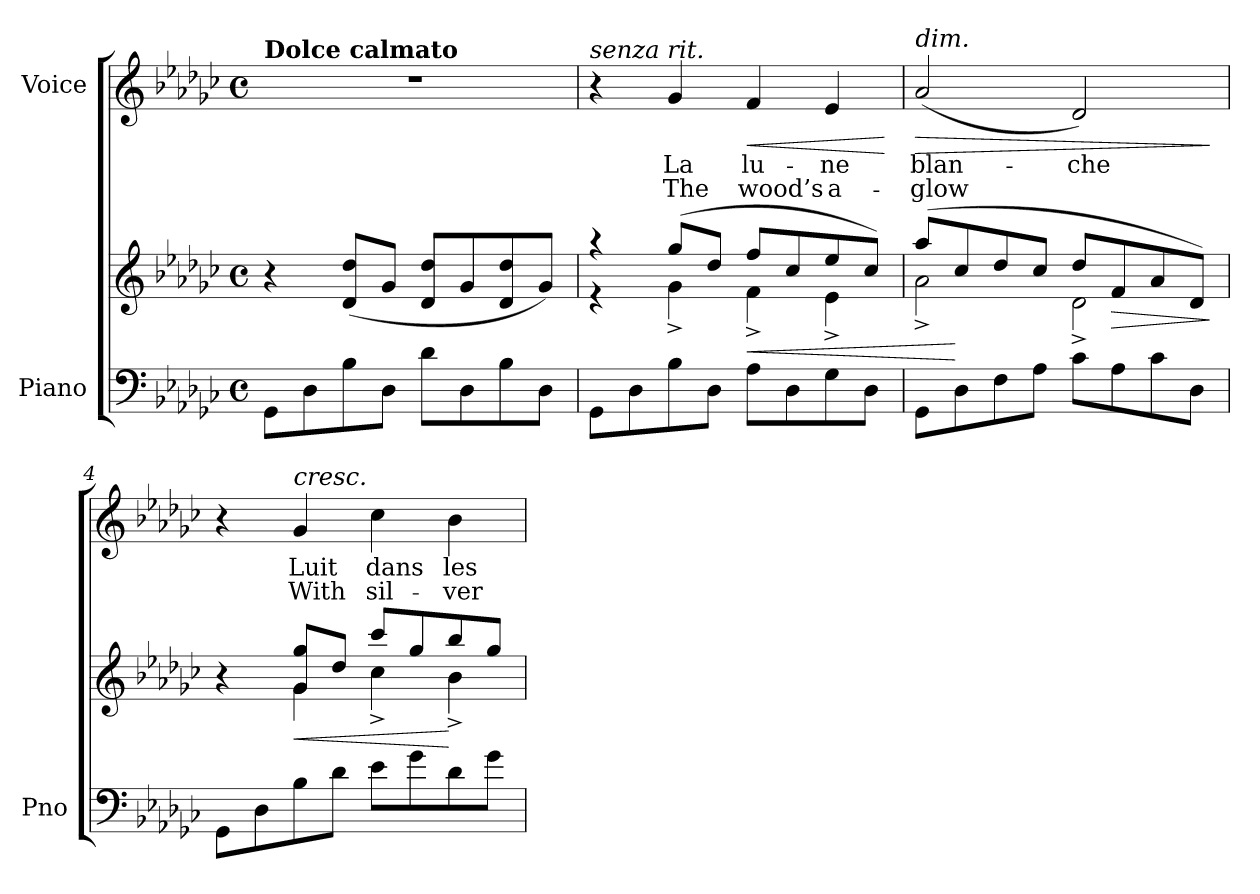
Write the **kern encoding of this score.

**kern	**kern	**dynam	**kern	**text	**text	**dynam
*part2	*part2	*part2	*part1	*part1	*part1	*part1
*staff3	*staff2	*staff2/3	*staff1	*staff1	*staff1	*staff1
*I"Piano	*	*	*I"Voice	*	*	*
*I'Pno	*	*	*	*	*	*
*clefF4	*clefG2	*	*clefG2	*	*	*
*k[b-e-a-d-g-c-]	*k[b-e-a-d-g-c-]	*	*k[b-e-a-d-g-c-]	*	*	*
*M4/4	*M4/4	*	*M4/4	*	*	*
*met(c)	*met(c)	*	*met(c)	*	*	*
=1	=1	=1	=1	=1	=1	=1
!	!	!	!LO:TX:a:B:t=Dolce calmato	!	!	!
8GG-\L	4r	.	1r	.	.	.
8D-\	.	.	.	.	.	.
!	!	!LO:DY:b	!	!	!	!
!	!	!LO:DY:n=1:b	!	!	!	!
8B-\	(8d-/ 8dd-/L	pp other-dynamics	.	.	.	.
8D-\J	8g-/J	.	.	.	.	.
8d-\L	8d-/ 8dd-/L	.	.	.	.	.
8D-\	8g-/	.	.	.	.	.
8B-\	8d-/ 8dd-/	.	.	.	.	.
8D-\J	8g-/J)	.	.	.	.	.
=2	=2	=2	=2	=2	=2	=2
*	*^	*	*	*	*	*
!	!	!	!	!LO:TX:i:t=senza rit.	!	!	!
8GG-\L	4r	4r	.	4r	.	.	.
8D-\	.	.	.	.	.	.	.
8B-\	(8gg-/L	4g-^\	.	4g-/	La	The	.
8D-\J	8dd-/J	.	.	.	.	.	.
!	!	!	!LO:HP:b	!	!	!	!LO:HP:b
8A-\L	8ff/L	4f^\	<	4f/	lu-	wood’s	<
8D-\	8cc-/	.	.	.	.	.	.
8G-\	8ee-/	4e-^\	.	4e-/	-ne	a-	.
8D-\J	8cc-/J)	.	.	.	.	.	.
*	*v	*v	*	*	*	*	*
.	.	.	.	.	.	[
=3	=3	=3	=3	=3	=3	=3
*	*^	*	*	*	*	*
!	!	!	!	!LO:TX:a:i:t=dim.	!	!	!
!	!	!	!	!	!	!	!LO:HP:b
8GG-\L	(8aa-/L	2a-^\	.	(2a-/	blan-	-glow	>
8D-\	8cc-/	.	[	.	.	.	.
8F\	8dd-/	.	.	.	.	.	.
8A-\J	8cc-/J	.	.	.	.	.	.
8c-\L	8dd-/L	2d-^\	.	2d-/)	-che	.	.
!	!	!	!LO:HP:b	!	!	!	!
8A-\	8f/	.	>	.	.	.	.
8c-\	8a-/	.	.	.	.	.	.
8D-\J	8d-/J)	.	.	.	.	.	.
*	*v	*v	*	*	*	*	*
.	.	]	.	.	.	]
=4	=4	=4	=4	=4	=4	=4
*	*^	*	*	*	*	*
8GG-\L	4r	4ryy	.	4r	.	.	.
8D-\	.	.	.	.	.	.	.
!	!	!	!	!LO:TX:a:i:t=cresc.	!	!	!
!	!	!	!LO:HP:b	!	!	!	!
8B-\	8g-/ 8gg-/L	4g-\	<	4g-/	Luit	With	.
8d-\J	8dd-/J	.	.	.	.	.	.
8e-\L	8ccc-/L	4cc-^\	.	4cc-\	dans	sil-	.
8g-\	8gg-/	.	.	.	.	.	.
8d-\	8bb-/	4b-^\	[	4b-\	les	-ver	.
8g-\J	8gg-/J	.	.	.	.	.	.
*	*v	*v	*	*	*	*	*
=	=	=	=	=	=	=
*-	*-	*-	*-	*-	*-	*-
